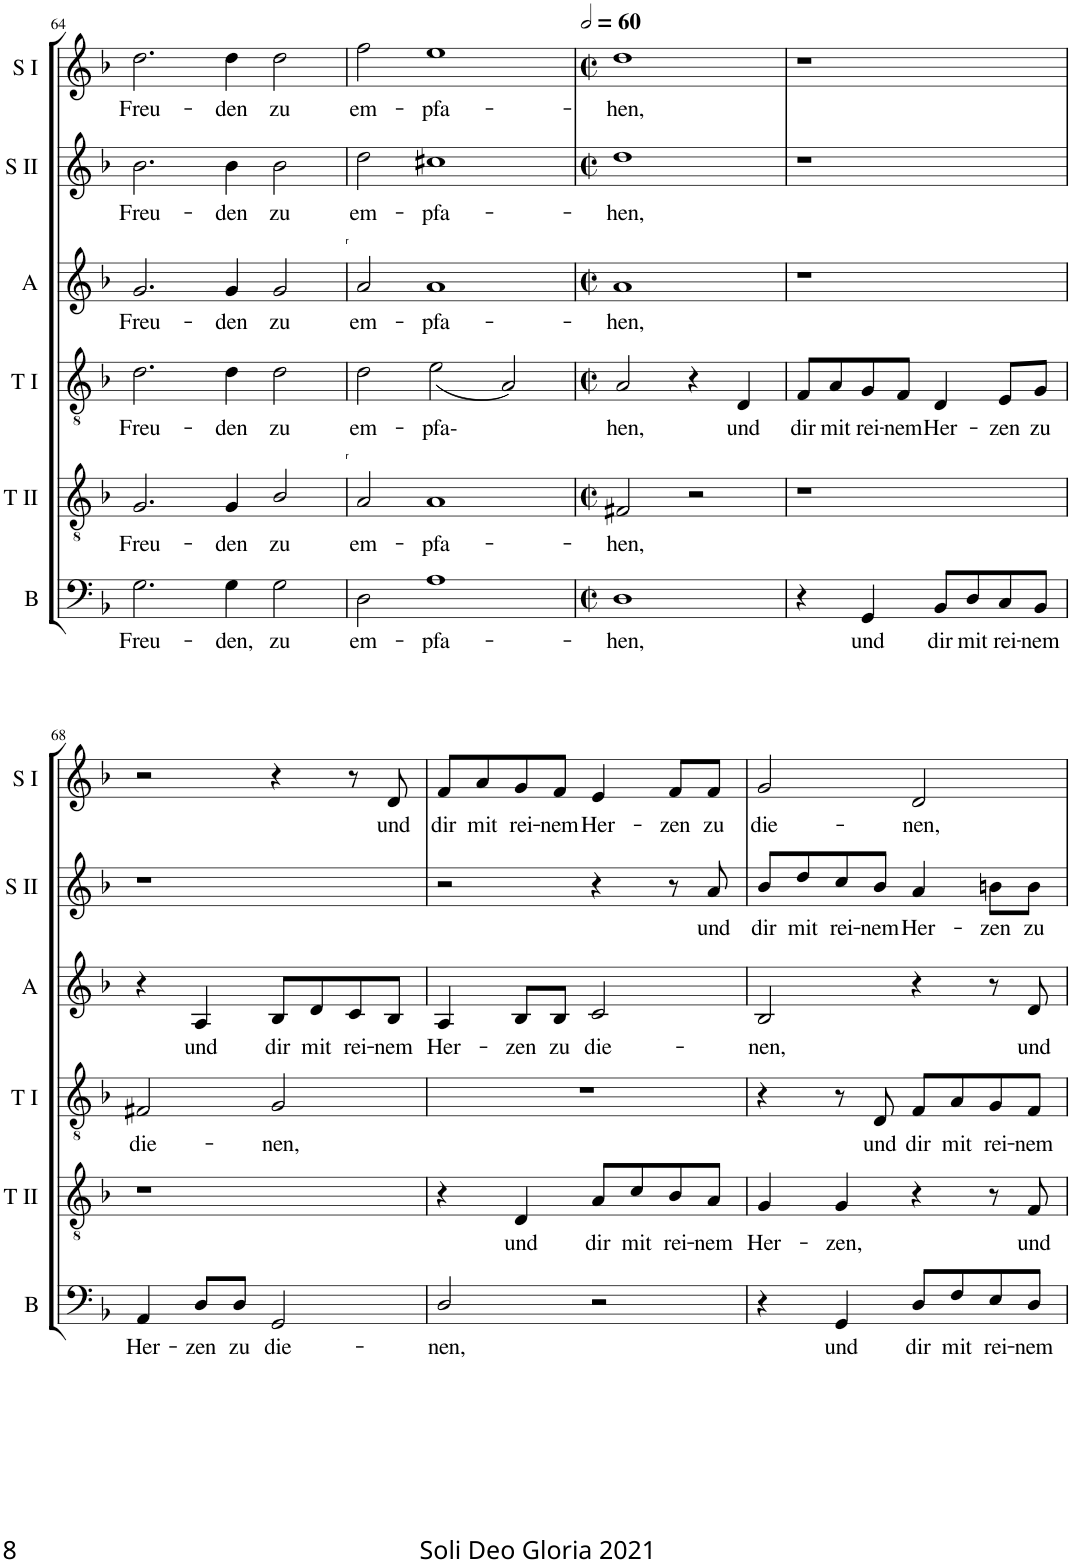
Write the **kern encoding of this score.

**kern	**text	**kern	**text	**kern	**text	**kern	**text	**kern	**text	**kern	**text
*part6	*part6	*part5	*part5	*part4	*part4	*part3	*part3	*part2	*part2	*part1	*part1
*staff6	*staff6	*staff5	*staff5	*staff4	*staff4	*staff3	*staff3	*staff2	*staff2	*staff1	*staff1
*I"Bass	*	*I"Tenor II	*	*I"Tenor I	*	*I"Alto	*	*I"Soprano II	*	*I"Soprano I	*
*I'B	*	*I'T II	*	*I'T I	*	*I'A	*	*I'S II	*	*I'S I	*
!!LO:PB:g=z
*clefF4	*	*clefGv2	*	*clefGv2	*	*clefG2	*	*clefG2	*	*clefG2	*
*k[b-]	*	*k[b-]	*	*k[b-]	*	*k[b-]	*	*k[b-]	*	*k[b-]	*
*F:	*	*F:	*	*F:	*	*F:	*	*F:	*	*F:	*
*M3/2	*	*M3/2	*	*M3/2	*	*M3/2	*	*M3/2	*	*M3/2	*
=64	=64	=64	=64	=64	=64	=64	=64	=64	=64	=64	=64
!	!LO:LY:b	!	!LO:LY:b	!	!LO:LY:b	!	!LO:LY:b	!	!LO:LY:b	!	!LO:LY:b
2.G\	Freu-	2.G/	Freu-	2.d\	Freu-	2.g/	Freu-	2.b-\	Freu-	2.dd\	Freu-
!	!LO:LY:b	!	!LO:LY:b	!	!LO:LY:b	!	!LO:LY:b	!	!LO:LY:b	!	!LO:LY:b
4G\	-den,	4G/	-den	4d\	-den	4g/	-den	4b-\	-den	4dd\	-den
!	!LO:LY:b	!	!LO:LY:b	!	!LO:LY:b	!	!LO:LY:b	!	!LO:LY:b	!	!LO:LY:b
2G\	zu	2B-/	zu	2d\	zu	2g/	zu	2b-\	zu	2dd\	zu
!	!	!	!	!	!	!LO:TX:a:t=r	!	!	!	!	!
!	!	!LO:TX:a:t=r	!	!	!	!	!	!	!	!	!
=65	=65	=65	=65	=65	=65	=65	=65	=65	=65	=65	=65
!	!LO:LY:b	!	!LO:LY:b	!	!LO:LY:b	!	!LO:LY:b	!	!LO:LY:b	!	!LO:LY:b
2D\	em-	2A/	em-	2d\	em-	2a/	em-	2dd\	em-	2ff\	em-
!	!LO:LY:b	!	!LO:LY:b	!	!LO:LY:b	!	!LO:LY:b	!	!LO:LY:b	!	!LO:LY:b
1A	-pfa-	1A	-pfa-	(<2e\	-pfa-	1a	-pfa-	1cc#X	-pfa-	1ee	-pfa-
.	.	.	.	2A/)	.	.	.	.	.	.	.
=66	=66	=66	=66	=66	=66	=66	=66	=66	=66	=66	=66
*M2/2	*	*M2/2	*	*M2/2	*	*M2/2	*	*M2/2	*	*M2/2	*
*met(c|)	*	*met(c|)	*	*met(c|)	*	*met(c|)	*	*met(c|)	*	*met(c|)	*
*	*	*	*	*	*	*	*	*	*	*MM120	*
!	!LO:LY:b	!	!LO:LY:b	!	!LO:LY:b	!	!LO:LY:b	!	!LO:LY:b	!	!LO:LY:b
1D	-hen,	2F#X/	-hen,	2A/	hen,	1a	-hen,	1dd	-hen,	1dd	-hen,
.	.	2r	.	4r	.	.	.	.	.	.	.
!	!	!	!	!	!LO:LY:b	!	!	!	!	!	!
.	.	.	.	4D/	und	.	.	.	.	.	.
=67	=67	=67	=67	=67	=67	=67	=67	=67	=67	=67	=67
!	!	!	!	!	!LO:LY:b	!	!	!	!	!	!
4r	.	1r	.	8F/L	dir	1r	.	1r	.	1r	.
!	!	!	!	!	!LO:LY:b	!	!	!	!	!	!
.	.	.	.	8A/	mit	.	.	.	.	.	.
!	!LO:LY:b	!	!	!	!LO:LY:b	!	!	!	!	!	!
4GG/	und	.	.	8G/	rei-	.	.	.	.	.	.
!	!	!	!	!	!LO:LY:b	!	!	!	!	!	!
.	.	.	.	8F/J	-nem	.	.	.	.	.	.
!	!LO:LY:b	!	!	!	!LO:LY:b	!	!	!	!	!	!
8BB-/L	dir	.	.	4D/	Her-	.	.	.	.	.	.
!	!LO:LY:b	!	!	!	!	!	!	!	!	!	!
8D/	mit	.	.	.	.	.	.	.	.	.	.
!	!LO:LY:b	!	!	!	!LO:LY:b	!	!	!	!	!	!
8C/	rei-	.	.	8E/L	-zen	.	.	.	.	.	.
!	!LO:LY:b	!	!	!	!LO:LY:b	!	!	!	!	!	!
8BB-/J	-nem	.	.	8G/J	zu	.	.	.	.	.	.
!!LO:LB:g=z
=68	=68	=68	=68	=68	=68	=68	=68	=68	=68	=68	=68
!	!LO:LY:b	!	!	!	!LO:LY:b	!	!	!	!	!	!
4AA/	Her-	1r	.	2F#X/	die-	4r	.	1r	.	2r	.
!	!LO:LY:b	!	!	!	!	!	!LO:LY:b	!	!	!	!
8D/L	-zen	.	.	.	.	4A/	und	.	.	.	.
!	!LO:LY:b	!	!	!	!	!	!	!	!	!	!
8D/J	zu	.	.	.	.	.	.	.	.	.	.
!	!LO:LY:b	!	!	!	!LO:LY:b	!	!LO:LY:b	!	!	!	!
2GG/	die-	.	.	2G/	-nen,	8B-/L	dir	.	.	4r	.
!	!	!	!	!	!	!	!LO:LY:b	!	!	!	!
.	.	.	.	.	.	8d/	mit	.	.	.	.
!	!	!	!	!	!	!	!LO:LY:b	!	!	!	!
.	.	.	.	.	.	8c/	rei-	.	.	8r	.
!	!	!	!	!	!	!	!LO:LY:b	!	!	!	!LO:LY:b
.	.	.	.	.	.	8B-/J	-nem	.	.	8d/	und
=69	=69	=69	=69	=69	=69	=69	=69	=69	=69	=69	=69
!	!LO:LY:b	!	!	!	!	!	!LO:LY:b	!	!	!	!LO:LY:b
2D/	-nen,	4r	.	1r	.	4A/	Her-	2r	.	8f/L	dir
!	!	!	!	!	!	!	!	!	!	!	!LO:LY:b
.	.	.	.	.	.	.	.	.	.	8a/	mit
!	!	!	!LO:LY:b	!	!	!	!LO:LY:b	!	!	!	!LO:LY:b
.	.	4D/	und	.	.	8B-/L	-zen	.	.	8g/	rei-
!	!	!	!	!	!	!	!LO:LY:b	!	!	!	!LO:LY:b
.	.	.	.	.	.	8B-/J	zu	.	.	8f/J	-nem
!	!	!	!LO:LY:b	!	!	!	!LO:LY:b	!	!	!	!LO:LY:b
2r	.	8A/L	dir	.	.	2c/	die-	4r	.	4e/	Her-
!	!	!	!LO:LY:b	!	!	!	!	!	!	!	!
.	.	8c/	mit	.	.	.	.	.	.	.	.
!	!	!	!LO:LY:b	!	!	!	!	!	!	!	!LO:LY:b
.	.	8B-/	rei-	.	.	.	.	8r	.	8f/L	-zen
!	!	!	!LO:LY:b	!	!	!	!	!	!LO:LY:b	!	!LO:LY:b
.	.	8A/J	-nem	.	.	.	.	8a/	und	8f/J	zu
=70	=70	=70	=70	=70	=70	=70	=70	=70	=70	=70	=70
!	!	!	!LO:LY:b	!	!	!	!LO:LY:b	!	!LO:LY:b	!	!LO:LY:b
4r	.	4G/	Her-	4r	.	2B-/	-nen,	8b-/L	dir	2g/	die-
!	!	!	!	!	!	!	!	!	!LO:LY:b	!	!
.	.	.	.	.	.	.	.	8dd/	mit	.	.
!	!LO:LY:b	!	!LO:LY:b	!	!	!	!	!	!LO:LY:b	!	!
4GG/	und	4G/	-zen,	8r	.	.	.	8cc/	rei-	.	.
!	!	!	!	!	!LO:LY:b	!	!	!	!LO:LY:b	!	!
.	.	.	.	8D/	und	.	.	8b-/J	-nem	.	.
!	!LO:LY:b	!	!	!	!LO:LY:b	!	!	!	!LO:LY:b	!	!LO:LY:b
8D/L	dir	4r	.	8F/L	dir	4r	.	4a/	Her-	2d/	-nen,
!	!LO:LY:b	!	!	!	!LO:LY:b	!	!	!	!	!	!
8F/	mit	.	.	8A/	mit	.	.	.	.	.	.
!	!LO:LY:b	!	!	!	!LO:LY:b	!	!	!	!LO:LY:b	!	!
8E/	rei-	8r	.	8G/	rei-	8r	.	8bn\L	-zen	.	.
!	!LO:LY:b	!	!LO:LY:b	!	!LO:LY:b	!	!LO:LY:b	!	!LO:LY:b	!	!
8D/J	-nem	8F/	und	8F/J	-nem	8d/	und	8b\J	zu	.	.
=	=	=	=	=	=	=	=	=	=	=	=
*-	*-	*-	*-	*-	*-	*-	*-	*-	*-	*-	*-
